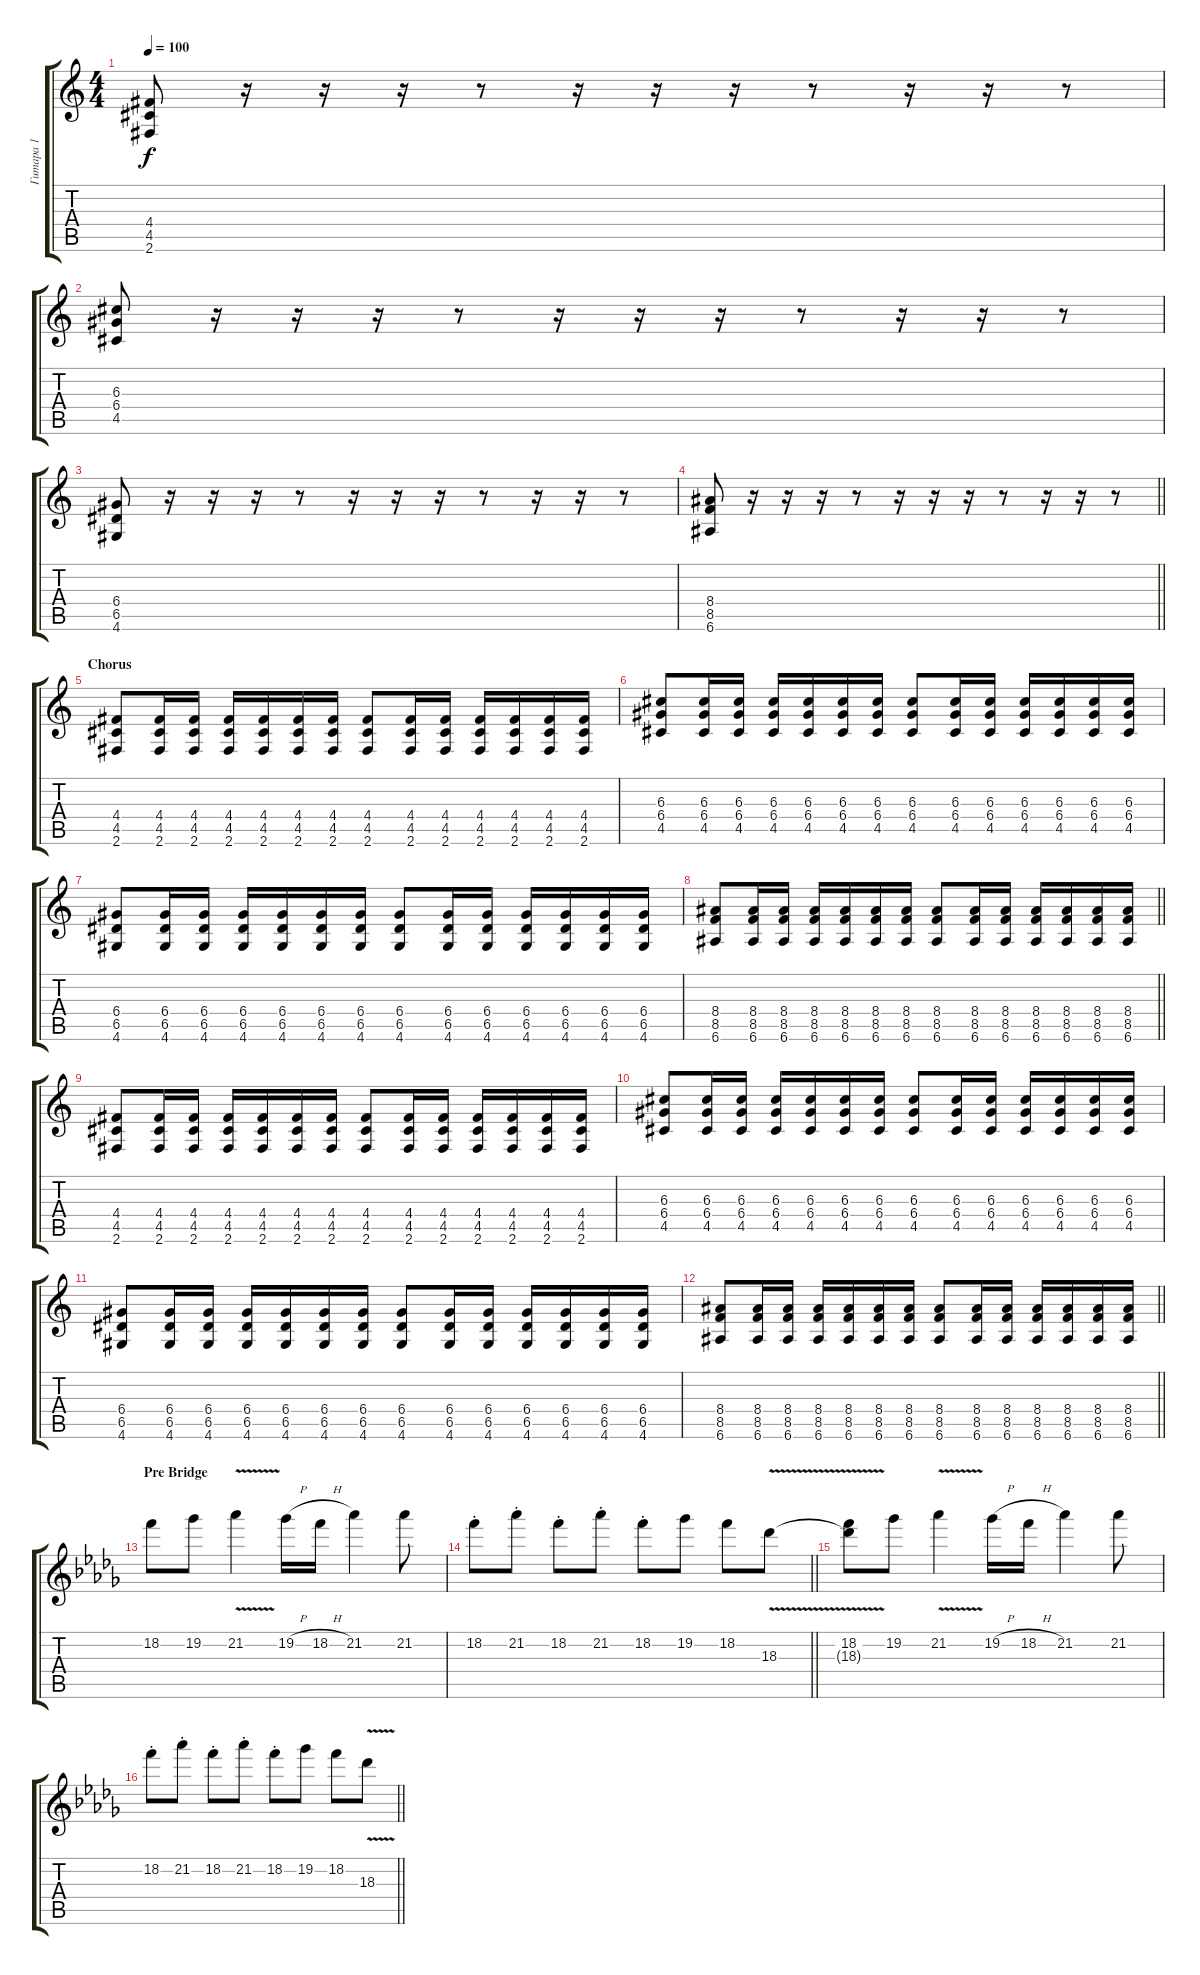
\track ("Гитара 1" "Гитара 1") {instrument overdrivenguitar}
\staff {score tabs}
\tuning (E4 B3 G3 D3 A2 E2) {hide}
\ts (4 4)
\tempo 100
\clef g2
\ks c
(4.4 4.5 2.6).8{dy f} r.16 r.16 r.16 r.8 r.16 r.16 r.16 r.8 r.16 r.16 r.8 |
(6.3 6.4 4.5).8 r.16 r.16 r.16 r.8 r.16 r.16 r.16 r.8 r.16 r.16 r.8 |
(6.4 6.5 4.6).8 r.16 r.16 r.16 r.8 r.16 r.16 r.16 r.8 r.16 r.16 r.8 |
\barLineRight lightlight
(8.4 8.5 6.6).8 r.16 r.16 r.16 r.8 r.16 r.16 r.16 r.8 r.16 r.16 r.8 |
\section ("" "Chorus")
(4.4 4.5 2.6).8 (4.4 4.5 2.6).16 (4.4 4.5 2.6).16 (4.4 4.5 2.6).16 (4.4 4.5 2.6).16 (4.4 4.5 2.6).16 (4.4 4.5 2.6).16 (4.4 4.5 2.6).8 (4.4 4.5 2.6).16 (4.4 4.5 2.6).16 (4.4 4.5 2.6).16 (4.4 4.5 2.6).16 (4.4 4.5 2.6).16 (4.4 4.5 2.6).16 |
(6.3 6.4 4.5).8 (6.3 6.4 4.5).16 (6.3 6.4 4.5).16 (6.3 6.4 4.5).16 (6.3 6.4 4.5).16 (6.3 6.4 4.5).16 (6.3 6.4 4.5).16 (6.3 6.4 4.5).8 (6.3 6.4 4.5).16 (6.3 6.4 4.5).16 (6.3 6.4 4.5).16 (6.3 6.4 4.5).16 (6.3 6.4 4.5).16 (6.3 6.4 4.5).16 |
(6.4 6.5 4.6).8 (6.4 6.5 4.6).16 (6.4 6.5 4.6).16 (6.4 6.5 4.6).16 (6.4 6.5 4.6).16 (6.4 6.5 4.6).16 (6.4 6.5 4.6).16 (6.4 6.5 4.6).8 (6.4 6.5 4.6).16 (6.4 6.5 4.6).16 (6.4 6.5 4.6).16 (6.4 6.5 4.6).16 (6.4 6.5 4.6).16 (6.4 6.5 4.6).16 |
\barLineRight lightlight
(8.4 8.5 6.6).8 (8.4 8.5 6.6).16 (8.4 8.5 6.6).16 (8.4 8.5 6.6).16 (8.4 8.5 6.6).16 (8.4 8.5 6.6).16 (8.4 8.5 6.6).16 (8.4 8.5 6.6).8 (8.4 8.5 6.6).16 (8.4 8.5 6.6).16 (8.4 8.5 6.6).16 (8.4 8.5 6.6).16 (8.4 8.5 6.6).16 (8.4 8.5 6.6).16 |
(4.4 4.5 2.6).8 (4.4 4.5 2.6).16 (4.4 4.5 2.6).16 (4.4 4.5 2.6).16 (4.4 4.5 2.6).16 (4.4 4.5 2.6).16 (4.4 4.5 2.6).16 (4.4 4.5 2.6).8 (4.4 4.5 2.6).16 (4.4 4.5 2.6).16 (4.4 4.5 2.6).16 (4.4 4.5 2.6).16 (4.4 4.5 2.6).16 (4.4 4.5 2.6).16 |
(6.3 6.4 4.5).8 (6.3 6.4 4.5).16 (6.3 6.4 4.5).16 (6.3 6.4 4.5).16 (6.3 6.4 4.5).16 (6.3 6.4 4.5).16 (6.3 6.4 4.5).16 (6.3 6.4 4.5).8 (6.3 6.4 4.5).16 (6.3 6.4 4.5).16 (6.3 6.4 4.5).16 (6.3 6.4 4.5).16 (6.3 6.4 4.5).16 (6.3 6.4 4.5).16 |
(6.4 6.5 4.6).8 (6.4 6.5 4.6).16 (6.4 6.5 4.6).16 (6.4 6.5 4.6).16 (6.4 6.5 4.6).16 (6.4 6.5 4.6).16 (6.4 6.5 4.6).16 (6.4 6.5 4.6).8 (6.4 6.5 4.6).16 (6.4 6.5 4.6).16 (6.4 6.5 4.6).16 (6.4 6.5 4.6).16 (6.4 6.5 4.6).16 (6.4 6.5 4.6).16 |
\barLineRight lightlight
(8.4 8.5 6.6).8 (8.4 8.5 6.6).16 (8.4 8.5 6.6).16 (8.4 8.5 6.6).16 (8.4 8.5 6.6).16 (8.4 8.5 6.6).16 (8.4 8.5 6.6).16 (8.4 8.5 6.6).8 (8.4 8.5 6.6).16 (8.4 8.5 6.6).16 (8.4 8.5 6.6).16 (8.4 8.5 6.6).16 (8.4 8.5 6.6).16 (8.4 8.5 6.6).16 |
\section ("" "Pre Bridge")
\ks db
18.2.8 19.2.8 21.2{v}.4 19.2{h}.16 18.2{h}.16 21.2.4 21.2.8 |
\barLineRight lightlight
18.2{st}.8 21.2{st}.8 18.2{st}.8 21.2{st}.8 18.2{st}.8 19.2.8 18.2.8 18.3{v}.8 |
(18.2 18.3{t}).8 19.2.8 21.2{v}.4 19.2{h}.16 18.2{h}.16 21.2.4 21.2.8 |
\barLineRight lightlight
18.2{st}.8 21.2{st}.8 18.2{st}.8 21.2{st}.8 18.2{st}.8 19.2.8 18.2.8 18.3{v}.8
